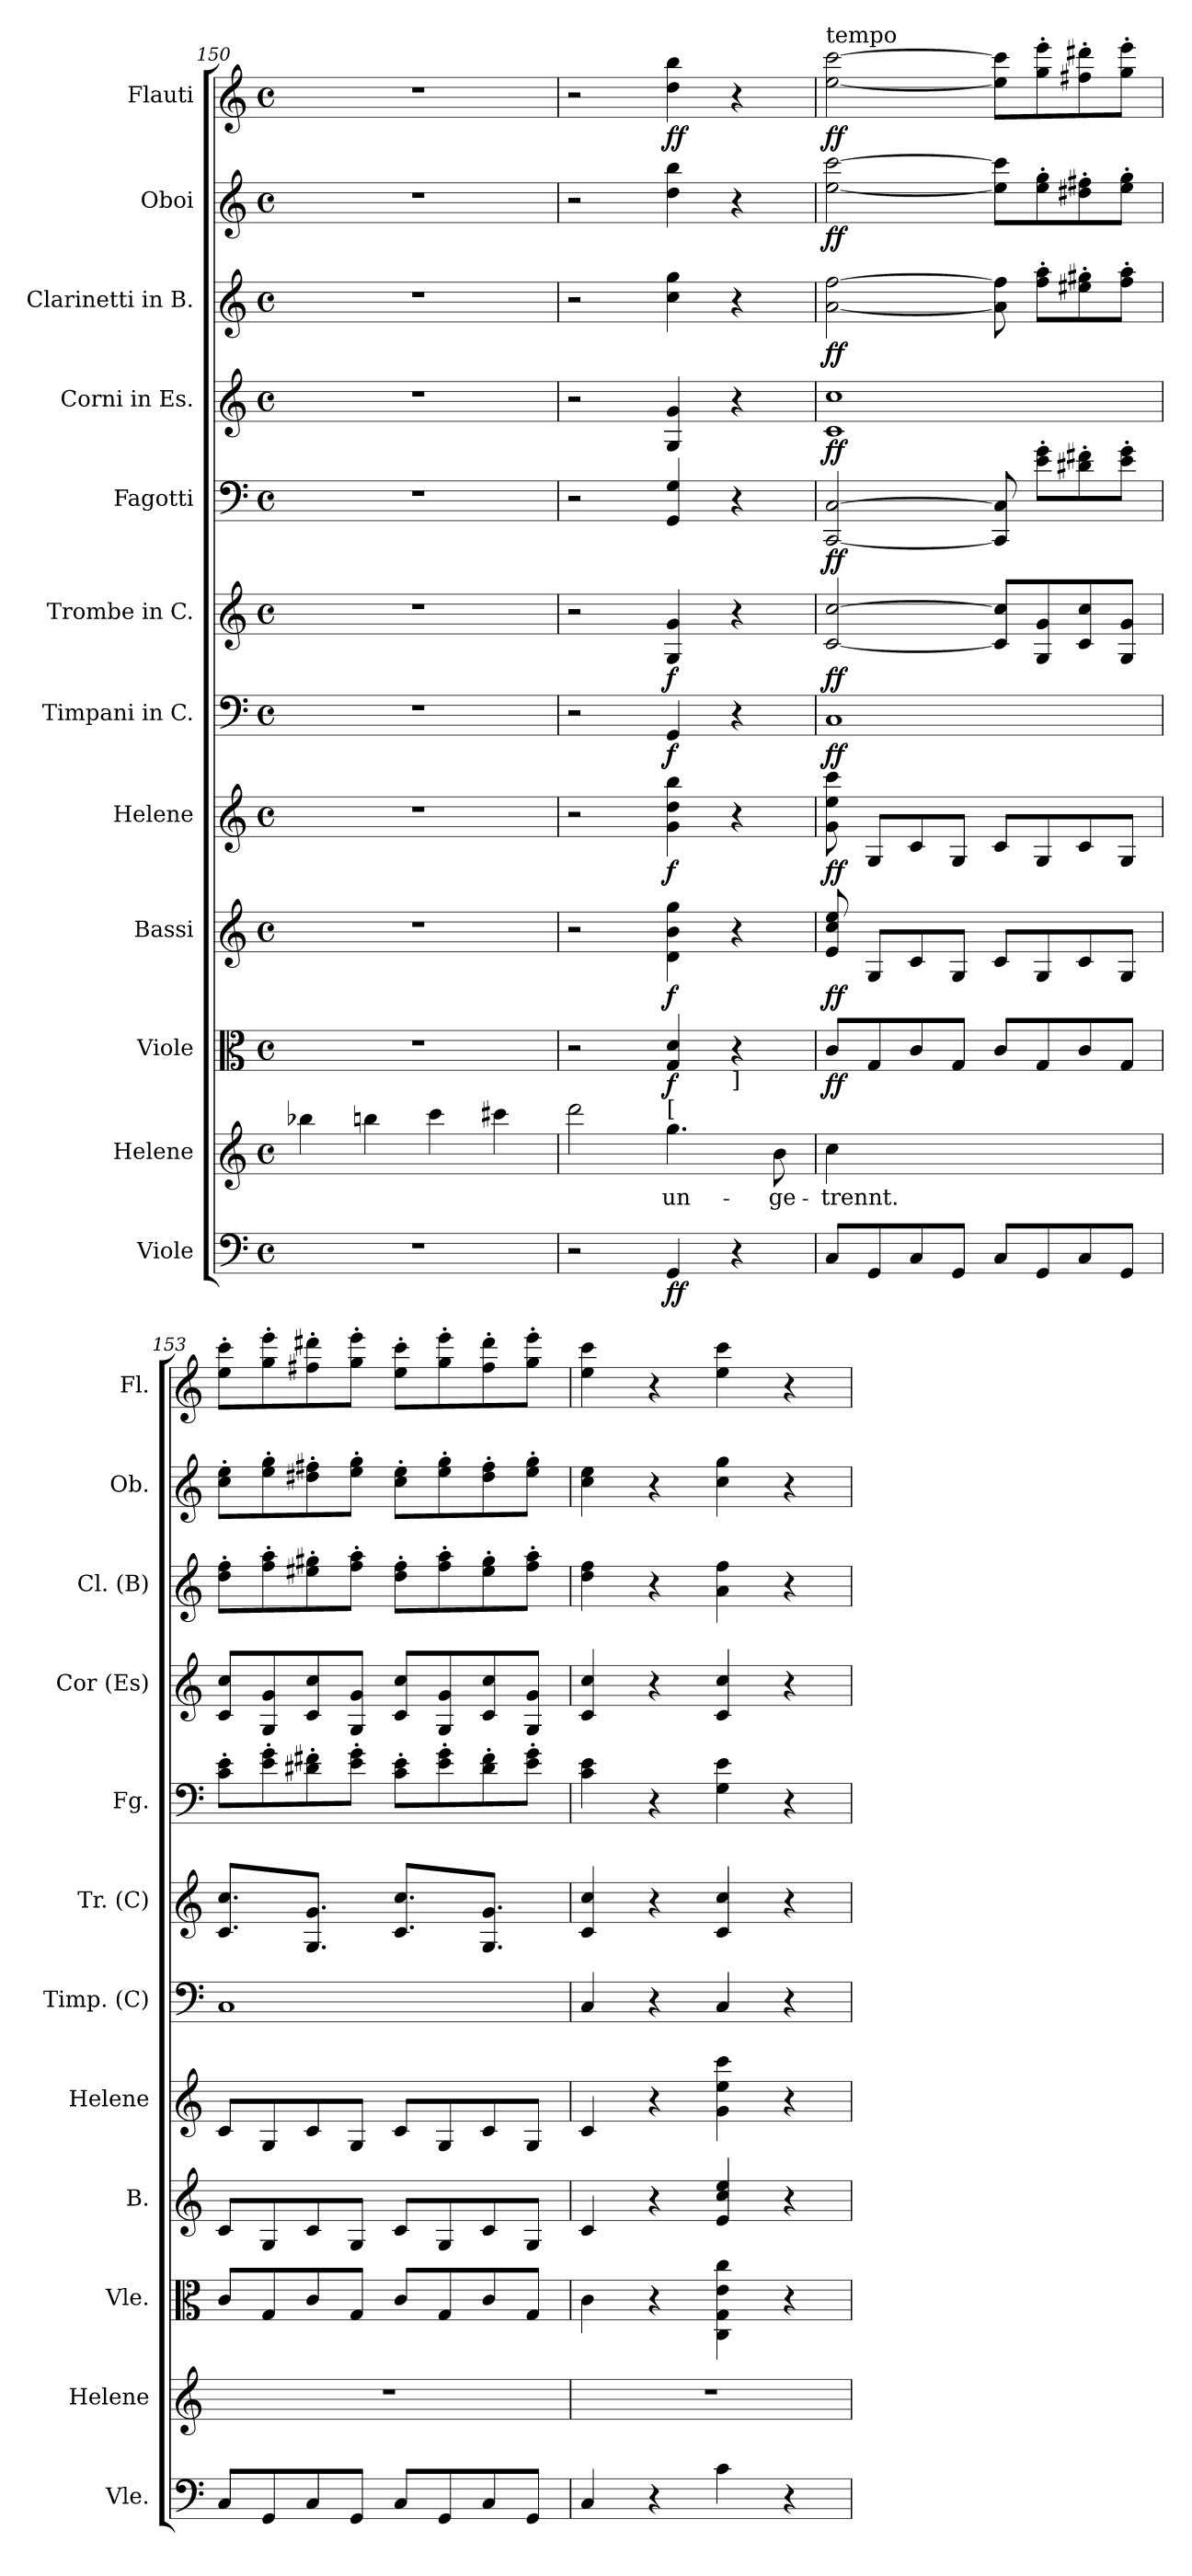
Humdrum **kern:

**kern	**dynam	**kern	**text	**kern	**dynam	**kern	**dynam	**kern	**dynam	**kern	**dynam	**kern	**dynam	**kern	**dynam	**kern	**dynam	**kern	**dynam	**kern	**dynam	**kern	**dynam
*part12	*part12	*part11	*part11	*part10	*part10	*part9	*part9	*part8	*part8	*part7	*part7	*part6	*part6	*part5	*part5	*part4	*part4	*part3	*part3	*part2	*part2	*part1	*part1
*staff12	*staff12	*staff11	*staff11	*staff10	*staff10	*staff9	*staff9	*staff8	*staff8	*staff7	*staff7	*staff6	*staff6	*staff5	*staff5	*staff4	*staff4	*staff3	*staff3	*staff2	*staff2	*staff1	*staff1
*I"Viole	*	*I"Helene	*	*I"Viole	*	*I"Bassi	*	*I"Helene	*	*I"Timpani in C.	*	*I"Trombe in C.	*	*I"Fagotti	*	*I"Corni in Es.	*	*I"Clarinetti in B.	*	*I"Oboi	*	*I"Flauti	*
*I'Vle.	*	*I'Helene	*	*I'Vle.	*	*I'B.	*	*I'Helene	*	*I'Timp. (C)	*	*I'Tr. (C)	*	*I'Fg.	*	*I'Cor (Es)	*	*I'Cl. (B)	*	*I'Ob.	*	*I'Fl.	*
*clefF4	*	*clefG2	*	*clefC3	*	*clefG2	*	*clefG2	*	*clefF4	*	*clefG2	*	*clefF4	*	*clefG2	*	*clefG2	*	*clefG2	*	*clefG2	*
*	*	*	*	*	*	*	*	*	*	*	*	*	*	*	*	*ITrd4c7	*	*ITrd1c2	*	*	*	*	*
*M4/4	*	*M4/4	*	*M4/4	*	*M4/4	*	*M4/4	*	*M4/4	*	*M4/4	*	*M4/4	*	*M4/4	*	*M4/4	*	*M4/4	*	*M4/4	*
*met(c)	*	*met(c)	*	*met(c)	*	*met(c)	*	*met(c)	*	*met(c)	*	*met(c)	*	*met(c)	*	*met(c)	*	*met(c)	*	*met(c)	*	*met(c)	*
=150	=150	=150	=150	=150	=150	=150	=150	=150	=150	=150	=150	=150	=150	=150	=150	=150	=150	=150	=150	=150	=150	=150	=150
1r	.	4bb-\	.	1r	.	1r	.	1r	.	1r	.	1r	.	1r	.	1r	.	1r	.	1r	.	1r	.
.	.	4bbn\	.	.	.	.	.	.	.	.	.	.	.	.	.	.	.	.	.	.	.	.	.
.	.	4ccc\	.	.	.	.	.	.	.	.	.	.	.	.	.	.	.	.	.	.	.	.	.
.	.	4ccc#\	.	.	.	.	.	.	.	.	.	.	.	.	.	.	.	.	.	.	.	.	.
=151	=151	=151	=151	=151	=151	=151	=151	=151	=151	=151	=151	=151	=151	=151	=151	=151	=151	=151	=151	=151	=151	=151	=151
2r	.	2ddd\	.	2r	.	2r	.	2r	.	2r	.	2r	.	2r	.	2r	.	2r	.	2r	.	2r	.
!	!	!LO:TX:a:t=[	!	!	!	!	!	!	!	!	!	!	!	!	!	!	!	!	!	!	!	!	!
!	!LO:DY:b	!	!	!	!LO:DY:b	!	!LO:DY:b	!	!LO:DY:b	!	!LO:DY:b	!	!LO:DY:b	!	!	!	!	!	!	!	!	!	!LO:DY:b
4GG/	ff	4.gg\	un-	4G/ 4d/	f	4d\ 4b\ 4gg\	f	4g\ 4dd\ 4bb\	f	4GG/	f	4G/ 4g/	f	4GG/ 4G/	.	4C/ 4c/	.	4b\ 4ff\	.	4dd\ 4bb\	.	4dd\ 4bb\	ff
!	!	!	!	!LO:TX:b:t=]	!	!	!	!	!	!	!	!	!	!	!	!	!	!	!	!	!	!	!
4r	.	.	.	4r	.	4r	.	4r	.	4r	.	4r	.	4r	.	4r	.	4r	.	4r	.	4r	.
.	.	8b\	ge-	.	.	.	.	.	.	.	.	.	.	.	.	.	.	.	.	.	.	.	.
=152	=152	=152	=152	=152	=152	=152	=152	=152	=152	=152	=152	=152	=152	=152	=152	=152	=152	=152	=152	=152	=152	=152	=152
!	!	!	!	!	!	!	!	!	!	!	!	!	!	!	!	!	!	!	!	!	!	!LO:TX:a:t=tempo	!
!	!	!	!	!	!LO:DY:b	!	!LO:DY:b	!	!LO:DY:b	!	!LO:DY:b	!	!LO:DY:b	!	!LO:DY:b	!	!LO:DY:b	!	!LO:DY:b	!	!LO:DY:b	!	!LO:DY:b
8C/L	.	4cc\	trennt.	8c/L	ff	8e/ 8cc/ 8ee/	ff	8g\ 8ee\ 8ccc\	ff	1C	ff	[2c/ [2cc/	ff	[2CC/ [2C/	ff	1F 1f	ff	[2g\ [2ee\	ff	[2ee\ [2ccc\	ff	[2ee\ [2ccc\	ff
8GG/	.	.	.	8G/	.	8G/L	.	8G/L	.	.	.	.	.	.	.	.	.	.	.	.	.	.	.
8C/	.	2.ryy	.	8c/	.	8c/	.	8c/	.	.	.	.	.	.	.	.	.	.	.	.	.	.	.
8GG/J	.	.	.	8G/J	.	8G/J	.	8G/J	.	.	.	.	.	.	.	.	.	.	.	.	.	.	.
8C/L	.	.	.	8c/L	.	8c/L	.	8c/L	.	.	.	8c]/ 8cc]/L	.	8CC]/ 8C]/	.	.	.	8g]\ 8ee]\	.	8ee]\ 8ccc]\L	.	8ee]\ 8ccc]\L	.
8GG/	.	.	.	8G/	.	8G/	.	8G/	.	.	.	8G/ 8g/	.	8e'>\ 8g'>\L	.	.	.	8ee'>\ 8gg'>\L	.	8ee'>\ 8gg'>\	.	8gg'>\ 8eee'>\	.
8C/	.	.	.	8c/	.	8c/	.	8c/	.	.	.	8c/ 8cc/	.	8d#'>\ 8f#'>\	.	.	.	8dd#'>\ 8ff#'>\	.	8dd#'>\ 8ff#'>\	.	8ff#'>\ 8ddd#'>\	.
8GG/J	.	.	.	8G/J	.	8G/J	.	8G/J	.	.	.	8G/ 8g/J	.	8e'>\ 8g'>\J	.	.	.	8ee'>\ 8gg'>\J	.	8ee'>\ 8gg'>\J	.	8gg'>\ 8eee'>\J	.
!!LO:PB:g=z
=153	=153	=153	=153	=153	=153	=153	=153	=153	=153	=153	=153	=153	=153	=153	=153	=153	=153	=153	=153	=153	=153	=153	=153
*	*	*	*	*	*	*	*	*	*	*	*	*Xtuplet	*	*	*	*	*	*	*	*	*	*	*
8C/L	.	1r	.	8c/L	.	8c/L	.	8c/L	.	1C	.	6.c/ 6.cc/L	.	8c'>\ 8e'>\L	.	8F/ 8f/L	.	8cc'>\ 8ee'>\L	.	8cc'>\ 8ee'>\L	.	8ee'>\ 8ccc'>\L	.
8GG/	.	.	.	8G/	.	8G/	.	8G/	.	.	.	.	.	8e'>\ 8g'>\	.	8C/ 8c/	.	8ee'>\ 8gg'>\	.	8ee'>\ 8gg'>\	.	8gg'>\ 8eee'>\	.
8C/	.	.	.	8c/	.	8c/	.	8c/	.	.	.	6.G/ 6.g/J	.	8d#'>\ 8f#'>\	.	8F/ 8f/	.	8dd#'>\ 8ff#'>\	.	8dd#'>\ 8ff#'>\	.	8ff#'>\ 8ddd#'>\	.
8GG/J	.	.	.	8G/J	.	8G/J	.	8G/J	.	.	.	.	.	8e'>\ 8g'>\J	.	8C/ 8c/J	.	8ee'>\ 8gg'>\J	.	8ee'>\ 8gg'>\J	.	8gg'>\ 8eee'>\J	.
8C/L	.	.	.	8c/L	.	8c/L	.	8c/L	.	.	.	6.c/ 6.cc/L	.	8c'>\ 8e'>\L	.	8F/ 8f/L	.	8cc'>\ 8ee'>\L	.	8cc'>\ 8ee'>\L	.	8ee'>\ 8ccc'>\L	.
8GG/	.	.	.	8G/	.	8G/	.	8G/	.	.	.	.	.	8e'>\ 8g'>\	.	8C/ 8c/	.	8ee'>\ 8gg'>\	.	8ee'>\ 8gg'>\	.	8gg'>\ 8eee'>\	.
8C/	.	.	.	8c/	.	8c/	.	8c/	.	.	.	6.G/ 6.g/J	.	8d#'>\ 8f#'>\	.	8F/ 8f/	.	8dd#'>\ 8ff#'>\	.	8dd#'>\ 8ff#'>\	.	8ff#'>\ 8ddd#'>\	.
8GG/J	.	.	.	8G/J	.	8G/J	.	8G/J	.	.	.	.	.	8e'>\ 8g'>\J	.	8C/ 8c/J	.	8ee'>\ 8gg'>\J	.	8ee'>\ 8gg'>\J	.	8gg'>\ 8eee'>\J	.
=154	=154	=154	=154	=154	=154	=154	=154	=154	=154	=154	=154	=154	=154	=154	=154	=154	=154	=154	=154	=154	=154	=154	=154
4C/	.	1r	.	4c\	.	4c/	.	4c/	.	4C/	.	4c/ 4cc/	.	4c\ 4e\	.	4F/ 4f/	.	4cc\ 4ee\	.	4cc\ 4ee\	.	4ee\ 4ccc\	.
4r	.	.	.	4r	.	4r	.	4r	.	4r	.	4r	.	4r	.	4r	.	4r	.	4r	.	4r	.
4c\	.	.	.	4C\ 4G\ 4e\ 4cc\	.	4e/ 4cc/ 4ee/	.	4g\ 4ee\ 4ccc\	.	4C/	.	4c/ 4cc/	.	4G\ 4e\	.	4F/ 4f/	.	4g\ 4ee\	.	4cc\ 4gg\	.	4ee\ 4ccc\	.
4r	.	.	.	4r	.	4r	.	4r	.	4r	.	4r	.	4r	.	4r	.	4r	.	4r	.	4r	.
=	=	=	=	=	=	=	=	=	=	=	=	=	=	=	=	=	=	=	=	=	=	=	=
*-	*-	*-	*-	*-	*-	*-	*-	*-	*-	*-	*-	*-	*-	*-	*-	*-	*-	*-	*-	*-	*-	*-	*-
